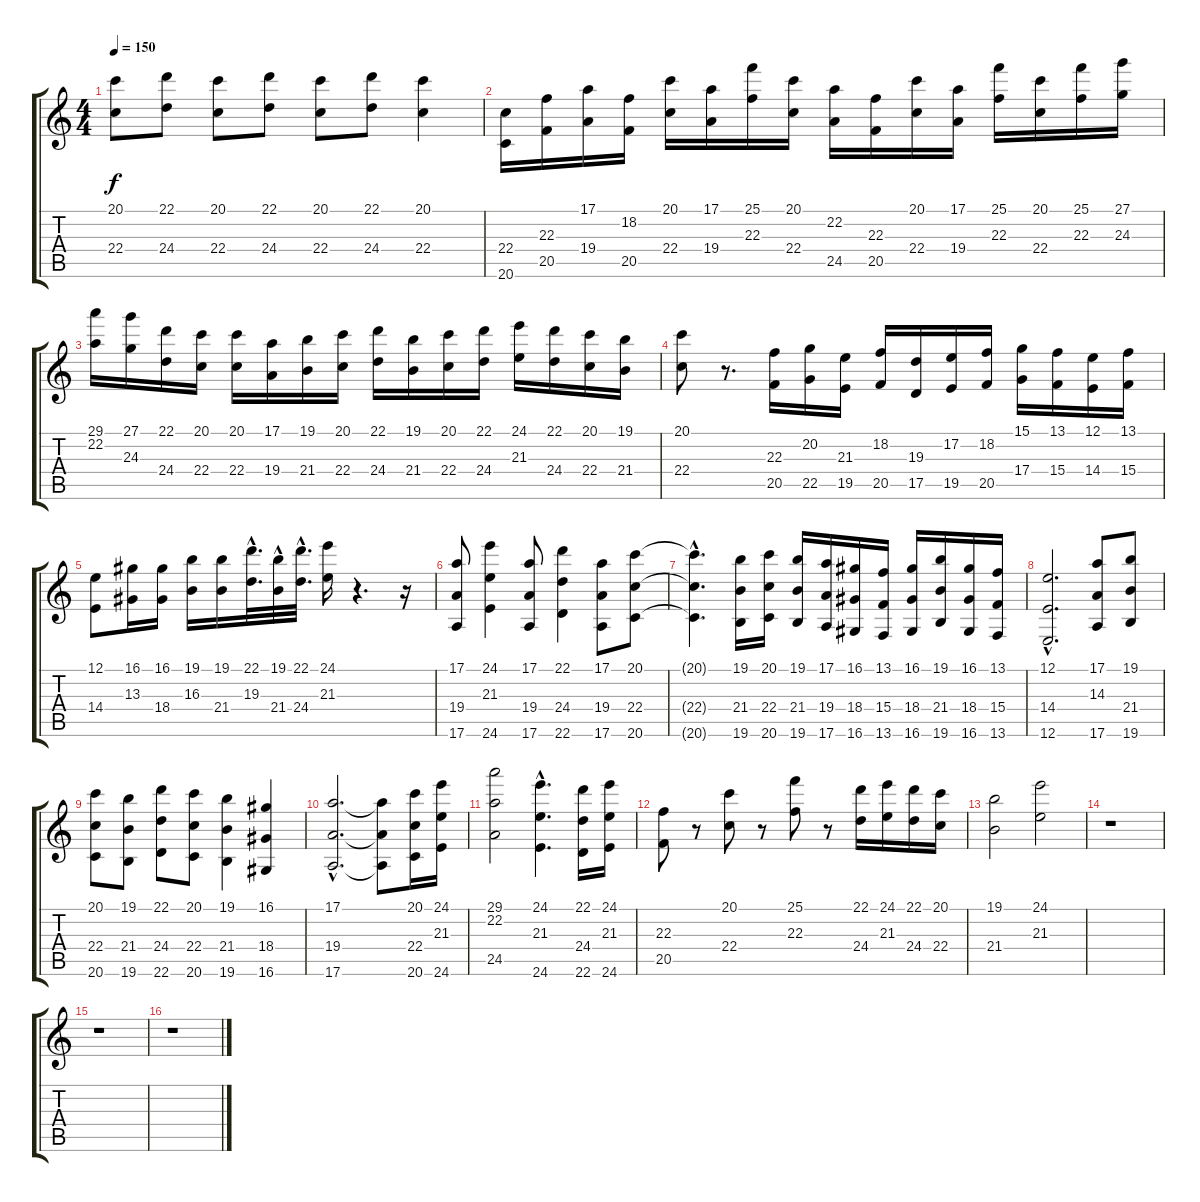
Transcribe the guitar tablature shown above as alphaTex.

\track "" {instrument stringensemble1}
\staff {score tabs}
\tuning (E4 B3 G3 D3 A2 E2) {hide}
\ts (4 4)
\tempo 150
\clef g2
\ks c
(20.1 22.4).8{dy f} (22.1 24.4).8 (20.1 22.4).8 (22.1 24.4).8 (20.1 22.4).8 (22.1 24.4).8 (20.1 22.4).4 |
(22.4 20.6).16 (22.3 20.5).16 (17.1 19.4).16 (18.2 20.5).16 (20.1 22.4).16 (17.1 19.4).16 (25.1 22.3).16 (20.1 22.4).16 (22.2 24.5).16 (22.3 20.5).16 (20.1 22.4).16 (17.1 19.4).16 (25.1 22.3).16 (20.1 22.4).16 (25.1 22.3).16 (27.1 24.3).16 |
(29.1 22.2).16 (27.1 24.3).16 (22.1 24.4).16 (20.1 22.4).16 (20.1 22.4).16 (17.1 19.4).16 (19.1 21.4).16 (20.1 22.4).16 (22.1 24.4).16 (19.1 21.4).16 (20.1 22.4).16 (22.1 24.4).16 (24.1 21.3).16 (22.1 24.4).16 (20.1 22.4).16 (19.1 21.4).16 |
(20.1 22.4).8 r.8{d} (22.3 20.5).16 (20.2 22.5).16 (21.3 19.5).16 (18.2 20.5).16 (19.3 17.5).16 (17.2 19.5).16 (18.2 20.5).16 (15.1 17.4).16 (13.1 15.4).16 (12.1 14.4).16 (13.1 15.4).16 |
(12.1 14.4).8 (16.1 13.3).16 (16.1 18.4).16 (19.1 16.3).16 (19.1 21.4).16 (22.1{hac} 19.3{hac}).32{d} (19.1{hac} 21.4{hac}).32 (22.1{hac} 24.4{hac}).32{d} (24.1 21.3).16 r.4{d} r.16 |
(17.1 19.4 17.6).8 (24.1 21.3 24.6).4 (17.1 19.4 17.6).8 (22.1 24.4 22.6).4 (17.1 19.4 17.6).8 (20.1 22.4 20.6).8 |
(20.1{hac t} 22.4{hac t} 20.6{hac t}).4{d} (19.1 21.4 19.6).16 (20.1 22.4 20.6).16 (19.1 21.4 19.6).16 (17.1 19.4 17.6).16 (16.1 18.4 16.6).16 (13.1 15.4 13.6).16 (16.1 18.4 16.6).16 (19.1 21.4 19.6).16 (16.1 18.4 16.6).16 (13.1 15.4 13.6).16 |
(12.1{hac} 14.4{hac} 12.6{hac}).2{d} (17.1 14.3 17.6).8 (19.1 21.4 19.6).8 |
(20.1 22.4 20.6).8 (19.1 21.4 19.6).8 (22.1 24.4 22.6).8 (20.1 22.4 20.6).8 (19.1 21.4 19.6).4 (16.1 18.4 16.6).4 |
(17.1{hac} 19.4{hac} 17.6{hac}).2{d} (17.1{t} 19.4{t} 17.6{t}).8 (20.1 22.4 20.6).16 (24.1 21.3 24.6).16 |
(29.1 22.2 24.5).2 (24.1{hac} 21.3{hac} 24.6{hac}).4{d} (22.1 24.4 22.6).16 (24.1 21.3 24.6).16 |
(22.3 20.5).8 r.8 (20.1 22.4).8 r.8 (25.1 22.3).8 r.8 (22.1 24.4).16 (24.1 21.3).16 (22.1 24.4).16 (20.1 22.4).16 |
(19.1 21.4).2 (24.1 21.3).2 |
r.1 |
r.1 |
r.1
